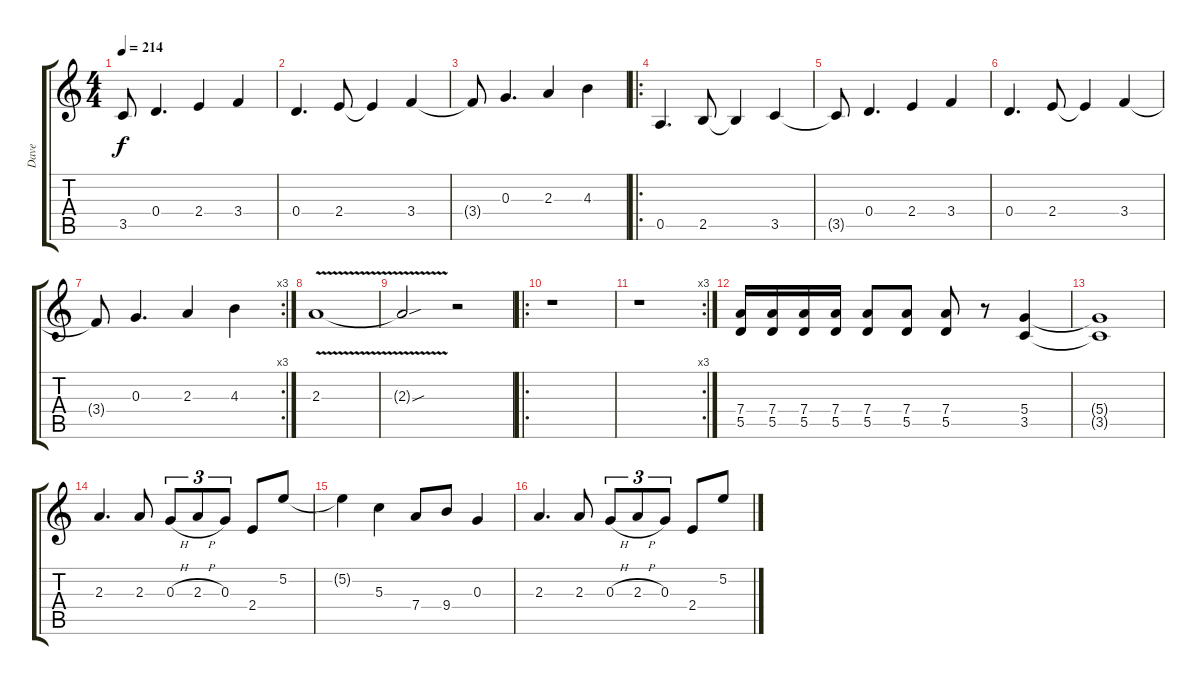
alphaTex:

\track ("Dave" "Dave") {instrument distortionguitar}
\staff {score tabs}
\tuning (E4 B3 G3 D3 A2 E2) {hide}
\ts (4 4)
\tempo 214
\clef g2
\ks c
3.5{t}.8{dy f} 0.4.4{d} 2.4.4 3.4.4 |
0.4.4{d} 2.4.8 2.4{t}.4 3.4.4 |
3.4{t}.8 0.3.4{d} 2.3.4 4.3.4 |
\ro
0.5.4{d} 2.5.8 2.5{t}.4 3.5.4 |
3.5{t}.8 0.4.4{d} 2.4.4 3.4.4 |
0.4.4{d} 2.4.8 2.4{t}.4 3.4.4 |
\rc 3
3.4{t}.8 0.3.4{d} 2.3.4 4.3.4 |
2.3{v}.1 |
2.3{sou t}.2 r.2 |
\ro
r.1 |
\rc 3
r.1 |
(7.4 5.5).16 (7.4 5.5).16 (7.4 5.5).16 (7.4 5.5).16 (7.4 5.5).8 (7.4 5.5).8 (7.4 5.5).8 r.8 (5.4 3.5).4 |
(5.4{t} 3.5{t}).1 |
2.3.4{d} 2.3.8 0.3{h}.8{tu (3 2)} 2.3{h}.8{tu (3 2)} 0.3.8{tu (3 2)} 2.4.8 5.2.8 |
5.2{t}.4 5.3.4 7.4.8 9.4.8 0.3.4 |
2.3.4{d} 2.3.8 0.3{h}.8{tu (3 2)} 2.3{h}.8{tu (3 2)} 0.3.8{tu (3 2)} 2.4.8 5.2.8
